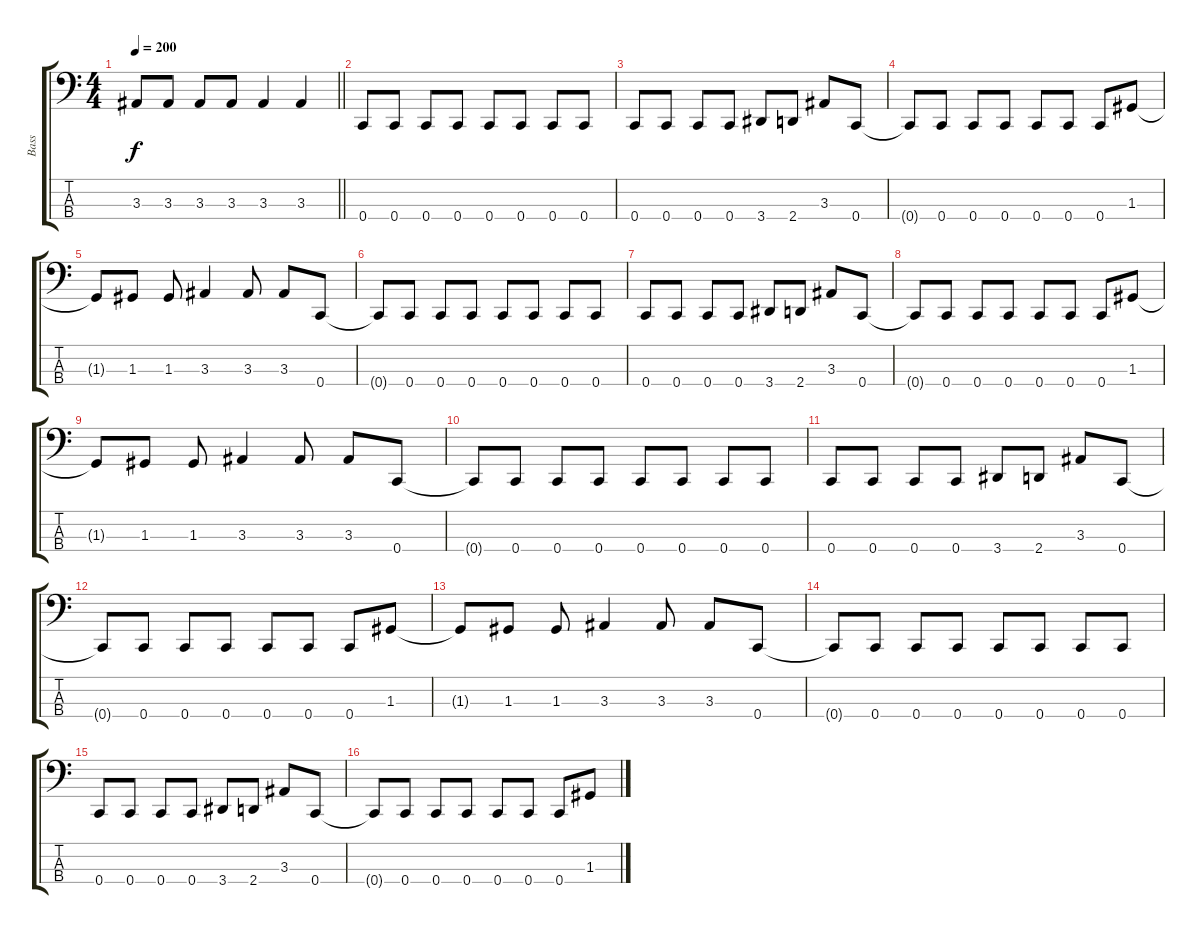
\track ("Bass" "Bass") {instrument electricbasspick}
\staff {score tabs}
\tuning (F2 C2 G1 C1) {hide}
\ts (4 4)
\tempo 200
\clef f4
\barLineRight lightlight
\ks c
3.3{t}.8{dy f} 3.3.8 3.3.8 3.3.8 3.3.4 3.3.4 |
\section ("" " ")
0.4.8 0.4.8 0.4.8 0.4.8 0.4.8 0.4.8 0.4.8 0.4.8 |
0.4.8 0.4.8 0.4.8 0.4.8 3.4.8 2.4.8 3.3.8 0.4.8 |
0.4{t}.8 0.4.8 0.4.8 0.4.8 0.4.8 0.4.8 0.4.8 1.3.8 |
1.3{t}.8 1.3.8 1.3.8 3.3.4 3.3.8 3.3.8 0.4.8 |
0.4{t}.8 0.4.8 0.4.8 0.4.8 0.4.8 0.4.8 0.4.8 0.4.8 |
0.4.8 0.4.8 0.4.8 0.4.8 3.4.8 2.4.8 3.3.8 0.4.8 |
0.4{t}.8 0.4.8 0.4.8 0.4.8 0.4.8 0.4.8 0.4.8 1.3.8 |
1.3{t}.8 1.3.8 1.3.8 3.3.4 3.3.8 3.3.8 0.4.8 |
0.4{t}.8 0.4.8 0.4.8 0.4.8 0.4.8 0.4.8 0.4.8 0.4.8 |
0.4.8 0.4.8 0.4.8 0.4.8 3.4.8 2.4.8 3.3.8 0.4.8 |
0.4{t}.8 0.4.8 0.4.8 0.4.8 0.4.8 0.4.8 0.4.8 1.3.8 |
1.3{t}.8 1.3.8 1.3.8 3.3.4 3.3.8 3.3.8 0.4.8 |
0.4{t}.8 0.4.8 0.4.8 0.4.8 0.4.8 0.4.8 0.4.8 0.4.8 |
0.4.8 0.4.8 0.4.8 0.4.8 3.4.8 2.4.8 3.3.8 0.4.8 |
0.4{t}.8 0.4.8 0.4.8 0.4.8 0.4.8 0.4.8 0.4.8 1.3.8
